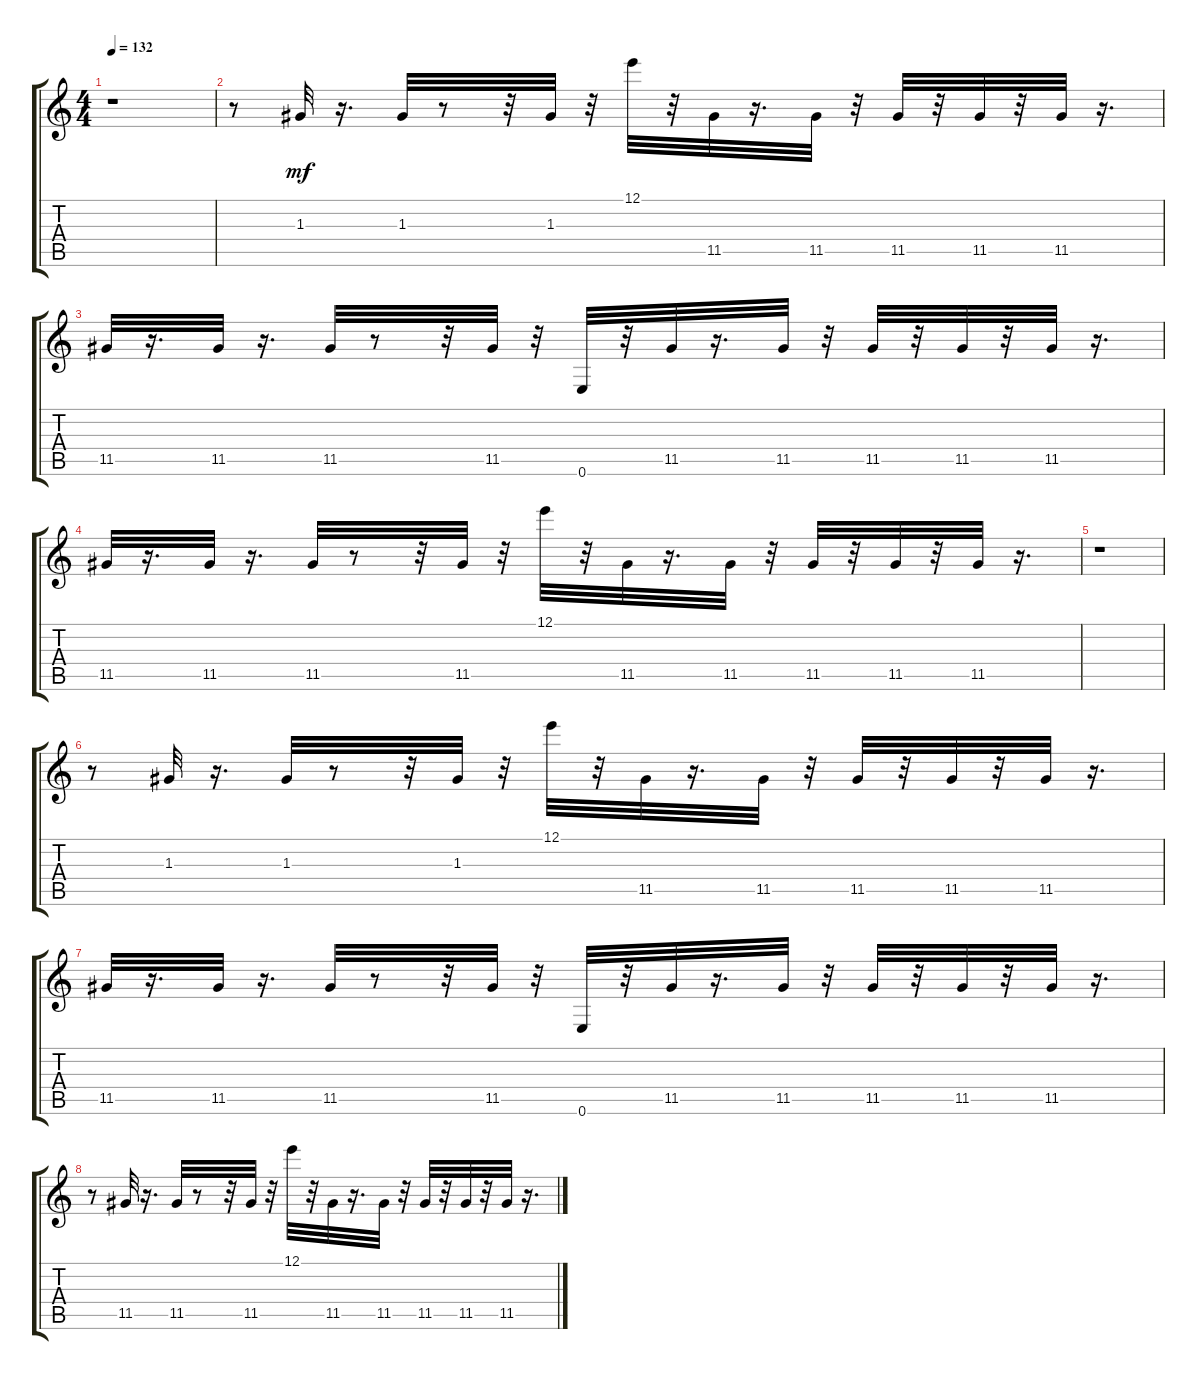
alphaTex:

\track "" {instrument acousticguitarsteel}
\staff {score tabs}
\tuning (E4 B3 G3 D3 A2 E2) {hide}
\ts (4 4)
\tempo 132
\clef g2
\ks c
r.1{dy mf instrument acousticguitarsteel} |
r.8 1.3.32 r.16{d} 1.3.32 r.8 r.32 1.3.32 r.32 12.1.32 r.32 11.5.32 r.16{d} 11.5.32 r.32 11.5.32 r.32 11.5.32 r.32 11.5.32 r.16{d} |
11.5.32 r.16{d} 11.5.32 r.16{d} 11.5.32 r.8 r.32 11.5.32 r.32 0.6.32 r.32 11.5.32 r.16{d} 11.5.32 r.32 11.5.32 r.32 11.5.32 r.32 11.5.32 r.16{d} |
11.5.32 r.16{d} 11.5.32 r.16{d} 11.5.32 r.8 r.32 11.5.32 r.32 12.1.32 r.32 11.5.32 r.16{d} 11.5.32 r.32 11.5.32 r.32 11.5.32 r.32 11.5.32 r.16{d} |
r.1 |
r.8 1.3.32 r.16{d} 1.3.32 r.8 r.32 1.3.32 r.32 12.1.32 r.32 11.5.32 r.16{d} 11.5.32 r.32 11.5.32 r.32 11.5.32 r.32 11.5.32 r.16{d} |
11.5.32 r.16{d} 11.5.32 r.16{d} 11.5.32 r.8 r.32 11.5.32 r.32 0.6.32 r.32 11.5.32 r.16{d} 11.5.32 r.32 11.5.32 r.32 11.5.32 r.32 11.5.32 r.16{d} |
r.8 11.5.32 r.16{d} 11.5.32 r.8 r.32 11.5.32 r.32 12.1.32 r.32 11.5.32 r.16{d} 11.5.32 r.32 11.5.32 r.32 11.5.32 r.32 11.5.32 r.16{d}
